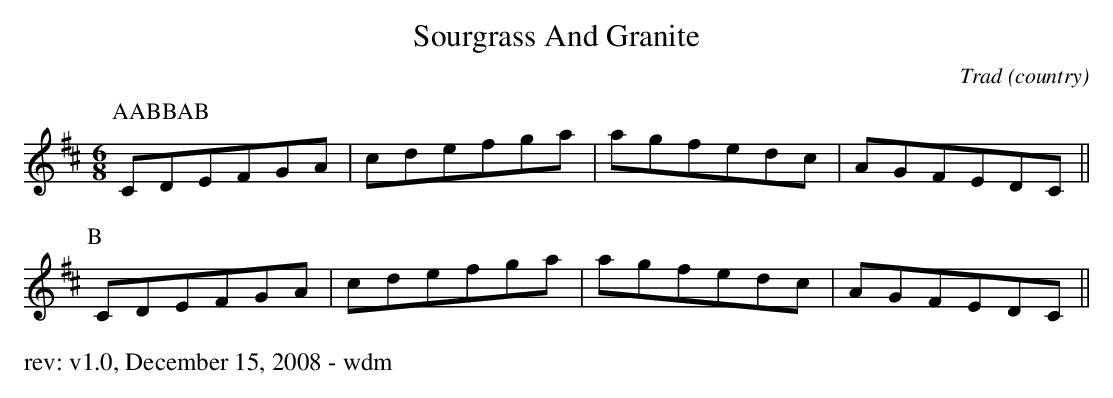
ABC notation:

X:1
T: Sourgrass And Granite
O: Trad (country)
M: 6/8
K: Dmaj
P: AABBAB
P:A
CDEFGA|cdefga|agfedc|AGFEDC||
P:B
CDEFGA|cdefga|agfedc|AGFEDC||
